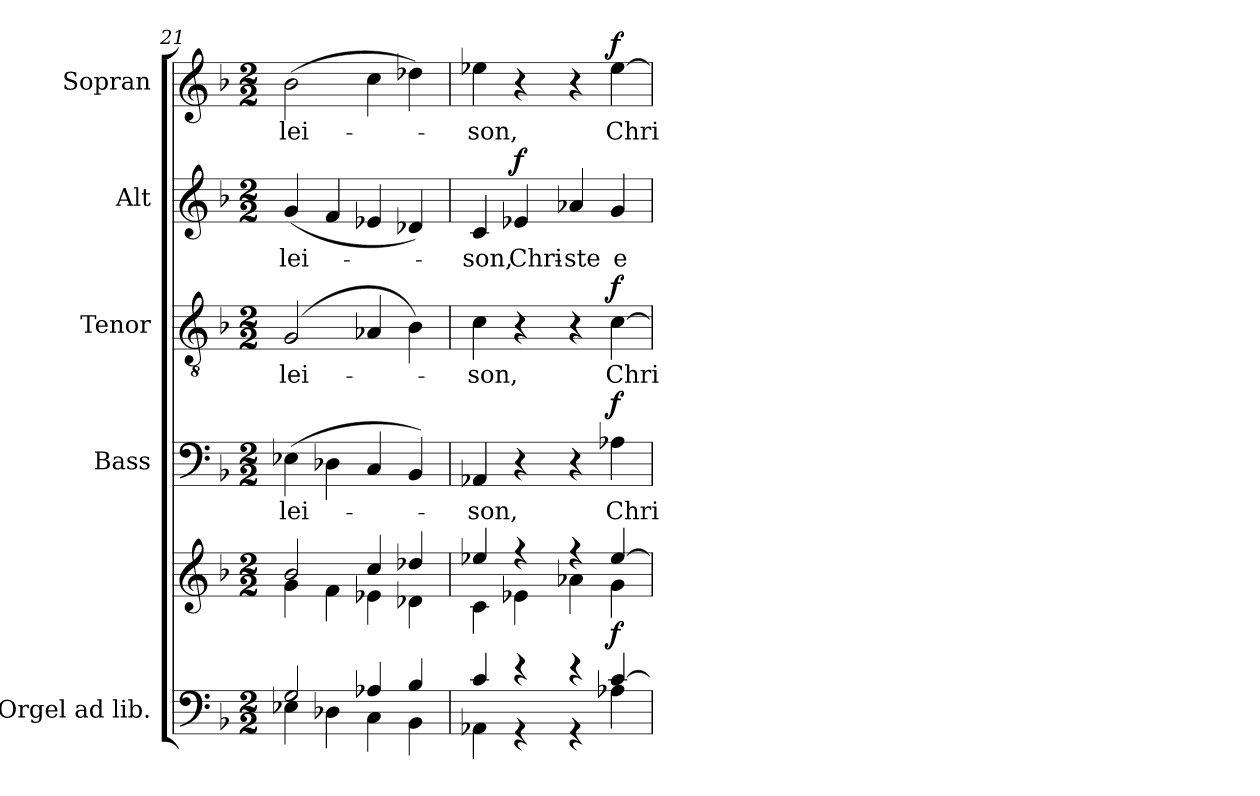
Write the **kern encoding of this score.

**kern	**kern	**dynam	**kern	**text	**dynam	**kern	**text	**dynam	**kern	**text	**dynam	**kern	**text	**dynam
*part5	*part5	*part5	*part4	*part4	*part4	*part3	*part3	*part3	*part2	*part2	*part2	*part1	*part1	*part1
*staff6	*staff5	*staff5/6	*staff4	*staff4	*staff4	*staff3	*staff3	*staff3	*staff2	*staff2	*staff2	*staff1	*staff1	*staff1
*I"Orgel ad lib.	*	*	*I"Bass	*	*	*I"Tenor	*	*	*I"Alt	*	*	*I"Sopran	*	*
*	*	*	*I'B.	*	*	*I'T.	*	*	*I'A.	*	*	*I'S.	*	*
*clefF4	*clefG2	*	*clefF4	*	*	*clefGv2	*	*	*clefG2	*	*	*clefG2	*	*
*k[b-]	*k[b-]	*	*k[b-]	*	*	*k[b-]	*	*	*k[b-]	*	*	*k[b-]	*	*
*F:	*F:	*	*F:	*	*	*F:	*	*	*F:	*	*	*F:	*	*
*M2/2	*M2/2	*	*M2/2	*	*	*M2/2	*	*	*M2/2	*	*	*M2/2	*	*
=21	=21	=21	=21	=21	=21	=21	=21	=21	=21	=21	=21	=21	=21	=21
*^	*^	*	*	*	*	*	*	*	*	*	*	*	*	*
!	!	!	!	!	!	!LO:LY:b	!	!	!LO:LY:b	!	!	!LO:LY:b	!	!	!LO:LY:b	!
2G/	4E-X\	2b-/	4g\	.	(>4E-X\	-lei-	.	(2G/	-lei-	.	(<4g/	-lei-	.	(>2b-\	-lei-	.
.	4D-X\	.	4f\	.	4D-X\	.	.	.	.	.	4f/	.	.	.	.	.
4A-X/	4C\	4cc/	4e-X\	.	4C/	.	.	4A-X/	.	.	4e-X/	.	.	4cc\	.	.
4B-/	4BB-\	4dd-X/	4d-X\	.	4BB-/)	.	.	4B-\)	.	.	4d-X/)	.	.	4dd-X\)	.	.
=22	=22	=22	=22	=22	=22	=22	=22	=22	=22	=22	=22	=22	=22	=22	=22	=22
!	!	!	!	!	!	!LO:LY:b	!	!	!LO:LY:b	!	!	!LO:LY:b	!	!	!LO:LY:b	!
4c/	4AA-X\	4ee-X/	4c\	.	4AA-X/	-son,	.	4c\	-son,	.	4c/	-son,	.	4ee-X\	-son,	.
!	!	!	!	!	!	!	!	!	!	!	!	!LO:LY:b	!LO:DY:a	!	!	!
4r	4r	4rff	4e-X\	.	4r	.	.	4r	.	.	4e-X/	Chri-	f	4r	.	.
!	!	!	!	!	!	!	!	!	!	!	!	!LO:LY:b	!	!	!	!
4r	4r	4rff	4a-X\	.	4r	.	.	4r	.	.	4a-X/	-ste	.	4r	.	.
!	!	!	!	!LO:DY:b	!	!LO:LY:b	!LO:DY:a	!	!LO:LY:b	!LO:DY:a	!	!LO:LY:b	!	!	!LO:LY:b	!LO:DY:a
[>4c/	4A-X\	[>4ee-/	4g\	f	4A-X\	Chri-	f	[4c\	Chri-	f	4g/	e-	.	[4ee-\	Chri-	f
*v	*v	*	*	*	*	*	*	*	*	*	*	*	*	*	*	*
*	*v	*v	*	*	*	*	*	*	*	*	*	*	*	*	*
=	=	=	=	=	=	=	=	=	=	=	=	=	=	=
*-	*-	*-	*-	*-	*-	*-	*-	*-	*-	*-	*-	*-	*-	*-
